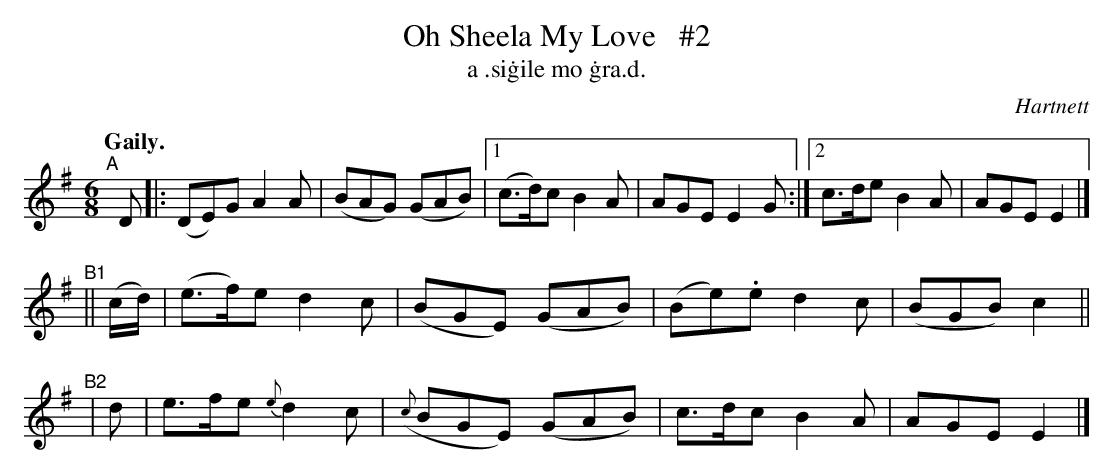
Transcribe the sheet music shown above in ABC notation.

X:1
T: Oh Sheela My Love   #2
T: a \.si\.gile mo \.gra\.d.
O: Hartnett
Q: "Gaily."
M: 6/8
L: 1/8
K: Em
"^A"[|] D    |: (DE)G   A2A |    (BAG) (GAB) |1 (c>d)c B2A |  AGE  E2G :|2 c>de B2A | AGE E2 |]
"^B1"||(c/d/)| (e>f)e   d2c |    (BGE) (GAB) |  (Be).e d2c | (BGB) c2  ||
"^B2" | d    |  e>fe {e}d2c | ({c}BGE) (GAB) |   c>dc  B2A |  AGE  E2  |]
